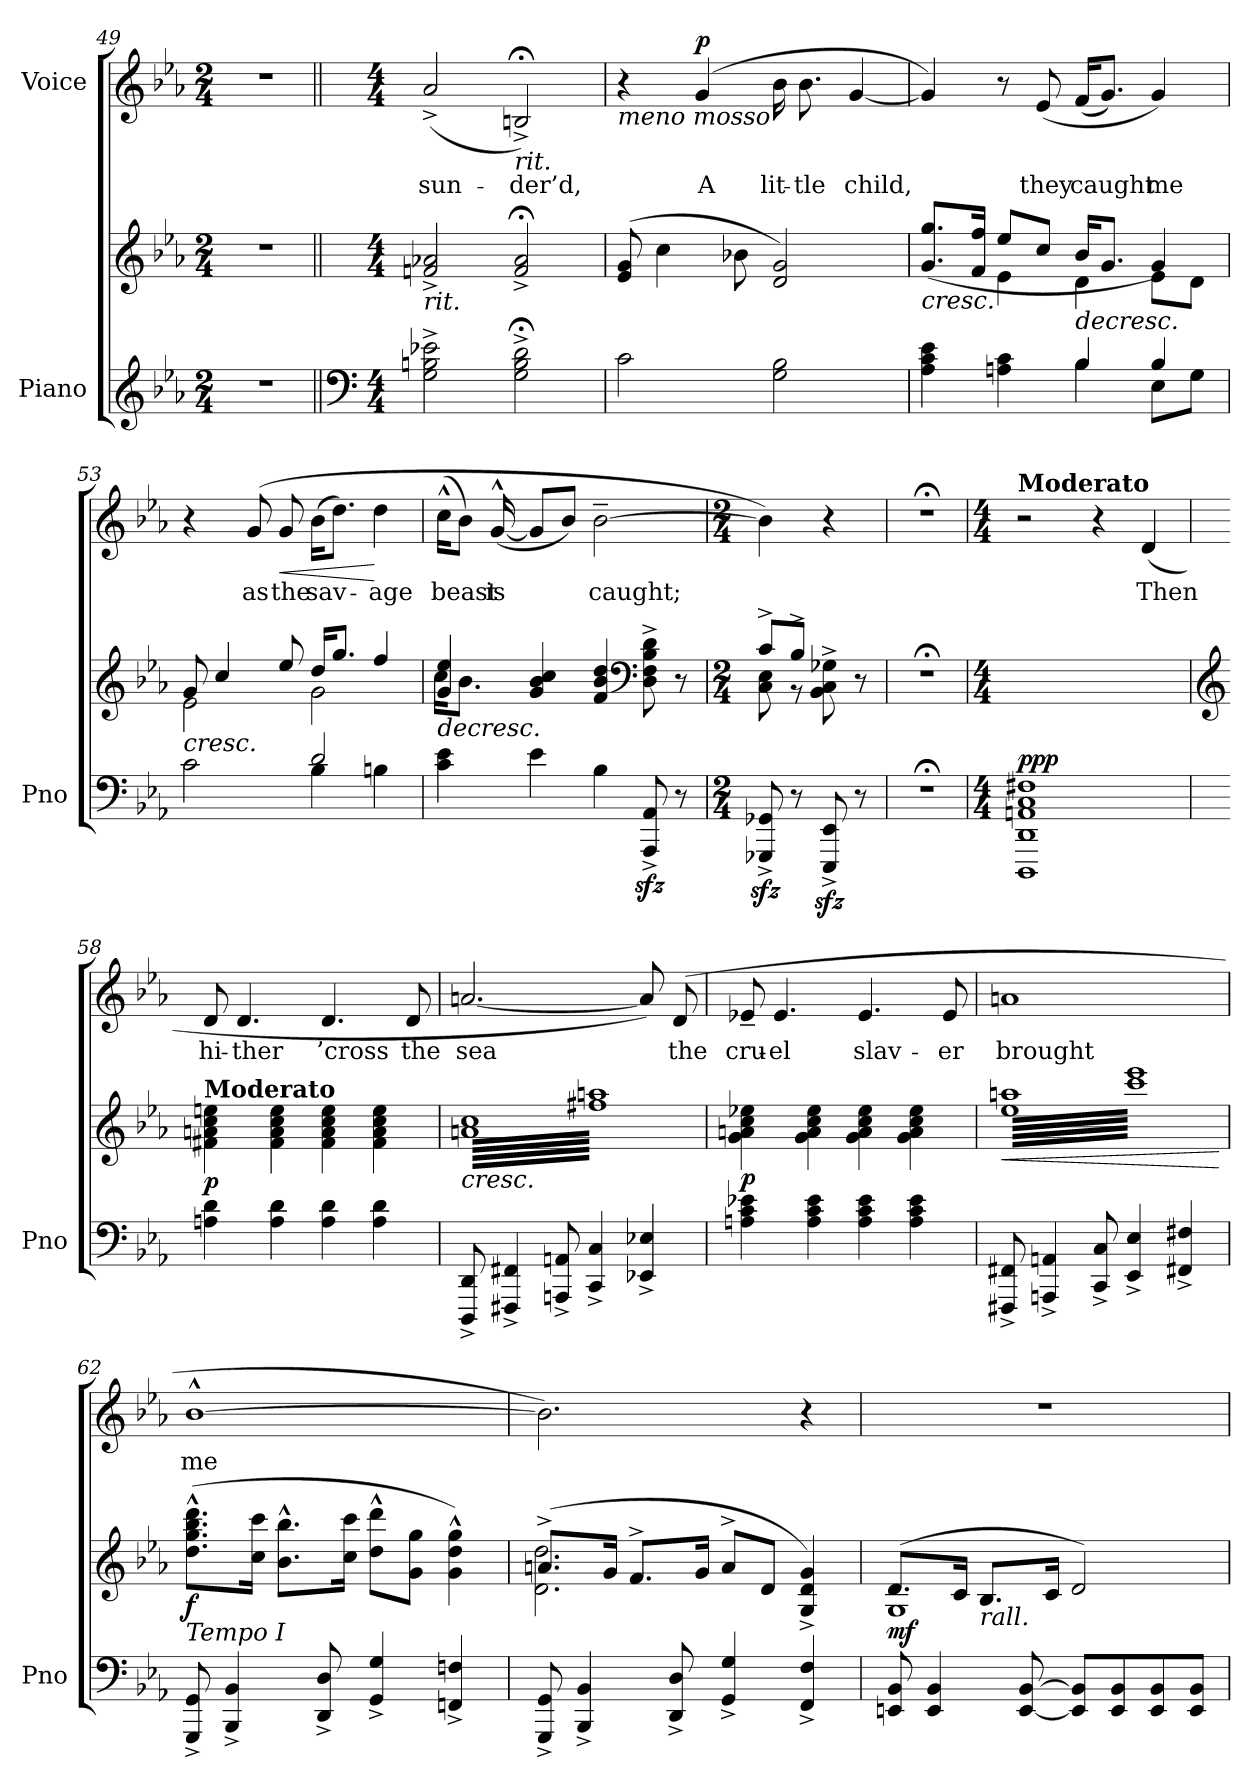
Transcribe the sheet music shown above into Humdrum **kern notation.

**kern	**kern	**dynam	**kern	**text	**dynam
*part2	*part2	*part2	*part1	*part1	*part1
*staff3	*staff2	*staff2/3	*staff1	*staff1	*staff1
*I"Piano	*	*	*I"Voice	*	*
*I'Pno	*	*	*	*	*
*clefG2	*clefG2	*	*clefG2	*	*
*k[b-e-a-]	*k[b-e-a-]	*	*k[b-e-a-]	*	*
*M2/4	*M2/4	*	*M2/4	*	*
=49	=49	=49	=49	=49	=49
2r	2r	.	2r	.	.
!!LO:PB:g=z
=50||	=50||	=50||	=50||	=50||	=50||
*clefF4	*	*	*	*	*
*M4/4	*M4/4	*	*M4/4	*	*
!	!LO:TX:b:i:t=rit.	!	!	!	!
!	!	!	!	!LO:LY:b	!
2G\^ 2Bn\^ 2e-X\^	2fn/^> 2a-X/^>	.	(2a-^>/	sun-	.
!	!	!	!LO:TX:b:i:t=rit.	!	!
!	!	!	!	!LO:LY:b	!
2G\;<^ 2B\;<^ 2d\;<^	2f/;<^> 2a-/;<^>	.	2Bn;<^>/)	-der’d,	.
=51	=51	=51	=51	=51	=51
!	!	!	!LO:TX:b:i:t=meno mosso	!	!
!	!	!LO:DY:b	!	!	!
!	!	!LO:DY:n=1:b	!	!	!
2c\	(8e-/ 8g/	p other-dynamics	4r	.	.
.	4cc\	.	.	.	.
!	!	!	!	!LO:LY:b	!LO:DY:a
.	.	.	(4g/	A	p
.	8b-X\	.	.	.	.
!	!	!	!	!LO:LY:b	!
2G\ 2B-\	2d/ 2g/)	.	16b-\	lit-	.
!	!	!	!	!LO:LY:b	!
.	.	.	8.b-\	-tle	.
!	!	!	!	!LO:LY:b	!
.	.	.	[4g/	child,	.
=52	=52	=52	=52	=52	=52
*^	*	*	*	*	*
!	!	!	!LO:HP:b	!	!	!
*	*	*^	*	*	*	*
4A-\ 4c\ 4e-\	2ryy	(8.g/ 8.gg/L	4ryy	<	4g/])	.	.
.	.	16f/ 16ff/Jk	.	.	.	.	.
4An\ 4c\	.	8ee-/L	4e-\	.	8r	.	.
!	!	!	!	!	!	!LO:LY:b	!
.	.	8cc/J	.	.	(>8e-/	they	.
!	!	!	!	!LO:HP:b	!	!LO:LY:b	!
4B-/	4B-\	16b-/KL	4d\	>	(16f/KL	caught	.
.	.	8.g/J	.	.	8.g/J)	.	.
!	!	!	!	!	!	!LO:LY:b	!
4B-/	8E-\L	4g/)	8e-\L	.	4g/)	me	.
.	8G\J	.	8d\J	.	.	.	.
*v	*v	*	*	*	*	*	*
*	*v	*v	*	*	*	*
.	.	[	.	.	.
=53	=53	=53	=53	=53	=53
*^	*	*	*	*	*
!	!	!	!LO:HP:b	!	!	!
*	*	*^	*	*	*	*
2c\	2ryy	8g/	2e-\	<	4r	.	.
.	.	4cc/	.	.	.	.	.
!	!	!	!	!	!	!LO:LY:b	!
.	.	.	.	.	(8g/	as	.
!	!	!	!	!	!	!LO:LY:b	!LO:HP:b
.	.	8ee-/	.	.	8g/	the	<
!	!	!	!	!	!	!LO:LY:b	!
2d/	4B-\	16dd/KL	2g\	.	(16b-\KL	sav-	.
.	.	8.gg/J	.	.	8.dd\J)	.	.
!	!	!	!	!	!	!LO:LY:b	!
.	4Bn\	4ff/	.	.	4dd\	-age	[
*v	*v	*	*	*	*	*	*
*	*v	*v	*	*	*	*
.	.	]	.	.	.
!!LO:LB:g=z
=54	=54	=54	=54	=54	=54
!	!	!LO:HP:b	!	!LO:LY:b	!
*	*^	*	*	*	*
4c\ 4e-\	4g/ 4ee-/	16cc\KL	>	(16cc^^\KL	beast	.
.	.	8.b-\J	.	8b-\J)	.	.
!	!	!	!	!	!LO:LY:b	!
.	.	.	.	([16g^^/	is	.
4e-\	4g/ 4b-/ 4cc/	2.ryy	.	8g/L]	.	.
.	.	.	.	8b-/J)	.	.
!	!	!	!	!	!LO:LY:b	!
4B-\	4f/ 4b-/ 4dd/	.	.	[2b-~\	caught;	.
*	*clefF4	*	*	*	*	*
8AAA-/zz>^> 8AA-/zz>^>	8D\^ 8F\^ 8B-\^ 8d\^	.	[	.	.	.
8r	8r	.	.	.	.	.
=55	=55	=55	=55	=55	=55	=55
*M2/4	*M2/4	*	*	*M2/4	*	*
8GGG-X/zz>^> 8GG-X/zz>^>	8c^/L	8C\ 8E-\	.	4b-\])	.	.
8r	8B-^/J	8r	.	.	.	.
8EEE-/zz>^> 8EE-/zz>^>	8BB-\^ 8C\^ 8G-X\^	4ryy	.	4r	.	.
8r	8r	.	.	.	.	.
*	*v	*v	*	*	*	*
=56	=56	=56	=56	=56	=56
2r;<	2r;<	.	2r;<	.	.
=57	=57	=57	=57	=57	=57
*M4/4	*M4/4	*	*M4/4	*	*
!	!	!	!LO:TX:a:B:t=Moderato	!	!
!	!	!LO:DY:a=2	!	!	!
1DDD 1DD 1AAn 1C 1F#X	1ryy	ppp	2r	.	.
.	.	.	4r	.	.
!	!	!	!	!LO:LY:b	!
.	.	.	(4d/	Then	.
!!LO:LB:g=z
=58	=58	=58	=58	=58	=58
*	*clefG2	*	*	*	*
!	!LO:TX:a:B:t=Moderato	!	!	!	!
!	!	!LO:DY:b	!	!LO:LY:b	!
4An\ 4d\	4f#X\ 4an\ 4cc\ 4een\	p	8d/	hi-	.
!	!	!	!	!LO:LY:b	!
.	.	.	4.d/	-ther	.
4A\ 4d\	4f#\ 4a\ 4cc\ 4ee\	.	.	.	.
!	!	!	!	!LO:LY:b	!
4A\ 4d\	4f#\ 4a\ 4cc\ 4ee\	.	4.d/	’cross	.
4A\ 4d\	4f#\ 4a\ 4cc\ 4ee\	.	.	.	.
!	!	!	!	!LO:LY:b	!
.	.	.	8d/	the	.
=59	=59	=59	=59	=59	=59
!	!	!LO:HP:b	!	!LO:LY:b	!
*	*tremolo	*	*	*	*
8DDD/^> 8DD/^>	64an 64ccLLLL	<	[2.an/	sea	.
.	64ff#X 64aan	.	.	.	.
.	64an 64cc	.	.	.	.
.	64ff#X 64aan	.	.	.	.
.	64an 64cc	.	.	.	.
.	64ff#X 64aan	.	.	.	.
.	64an 64cc	.	.	.	.
.	64ff#X 64aan	.	.	.	.
4FFF#X/^> 4FF#X/^>	64an 64cc	.	.	.	.
.	64ff#X 64aan	.	.	.	.
.	64an 64cc	.	.	.	.
.	64ff#X 64aan	.	.	.	.
.	64an 64cc	.	.	.	.
.	64ff#X 64aan	.	.	.	.
.	64an 64cc	.	.	.	.
.	64ff#X 64aan	.	.	.	.
.	64an 64cc	.	.	.	.
.	64ff#X 64aan	.	.	.	.
.	64an 64cc	.	.	.	.
.	64ff#X 64aan	.	.	.	.
.	64an 64cc	.	.	.	.
.	64ff#X 64aan	.	.	.	.
.	64an 64cc	.	.	.	.
.	64ff#X 64aan	.	.	.	.
8AAAn/^> 8AAn/^>	64an 64cc	.	.	.	.
.	64ff#X 64aan	.	.	.	.
.	64an 64cc	.	.	.	.
.	64ff#X 64aan	.	.	.	.
.	64an 64cc	.	.	.	.
.	64ff#X 64aan	.	.	.	.
.	64an 64cc	.	.	.	.
.	64ff#X 64aan	.	.	.	.
4CC/^> 4C/^>	64an 64cc	.	.	.	.
.	64ff#X 64aan	.	.	.	.
.	64an 64cc	.	.	.	.
.	64ff#X 64aan	.	.	.	.
.	64an 64cc	.	.	.	.
.	64ff#X 64aan	.	.	.	.
.	64an 64cc	.	.	.	.
.	64ff#X 64aan	.	.	.	.
.	64an 64cc	.	.	.	.
.	64ff#X 64aan	.	.	.	.
.	64an 64cc	.	.	.	.
.	64ff#X 64aan	.	.	.	.
.	64an 64cc	.	.	.	.
.	64ff#X 64aan	.	.	.	.
.	64an 64cc	.	.	.	.
.	64ff#X 64aan	.	.	.	.
4EE-X/^> 4E-X/^>	64an 64cc	.	8a/])	.	.
.	64ff#X 64aan	.	.	.	.
.	64an 64cc	.	.	.	.
.	64ff#X 64aan	.	.	.	.
.	64an 64cc	.	.	.	.
.	64ff#X 64aan	.	.	.	.
.	64an 64cc	.	.	.	.
.	64ff#X 64aan	.	.	.	.
!	!	!	!	!LO:LY:b	!
.	64an 64cc	.	(8d/	the	.
.	64ff#X 64aan	.	.	.	.
.	64an 64cc	.	.	.	.
.	64ff#X 64aan	.	.	.	.
.	64an 64cc	.	.	.	.
.	64ff#X 64aan	.	.	.	.
.	64an 64cc	.	.	.	.
.	64ff#X 64aanJJJJ	.	.	.	.
*	*Xtremolo	*	*	*	*
.	.	]	.	.	.
=60	=60	=60	=60	=60	=60
!	!	!LO:DY:b	!	!LO:LY:b	!
4An\ 4c\ 4e-X\	4g\ 4an\ 4cc\ 4ee-X\	p	8e-X~>/	cru-	.
.	.	.	.	.	.
.	.	.	.	.	.
.	.	.	.	.	.
.	.	.	.	.	.
.	.	.	.	.	.
.	.	.	.	.	.
.	.	.	.	.	.
!	!	!	!	!LO:LY:b	!
.	.	.	4.e-/	-el	.
.	.	.	.	.	.
.	.	.	.	.	.
.	.	.	.	.	.
.	.	.	.	.	.
.	.	.	.	.	.
.	.	.	.	.	.
.	.	.	.	.	.
4A\ 4c\ 4e-\	4g\ 4a\ 4cc\ 4ee-\	.	.	.	.
.	.	.	.	.	.
.	.	.	.	.	.
.	.	.	.	.	.
.	.	.	.	.	.
.	.	.	.	.	.
.	.	.	.	.	.
.	.	.	.	.	.
.	.	.	.	.	.
.	.	.	.	.	.
.	.	.	.	.	.
.	.	.	.	.	.
.	.	.	.	.	.
.	.	.	.	.	.
.	.	.	.	.	.
.	.	.	.	.	.
!	!	!	!	!LO:LY:b	!
4A\ 4c\ 4e-\	4g\ 4a\ 4cc\ 4ee-\	.	4.e-/	slav-	.
4A\ 4c\ 4e-\	4g\ 4a\ 4cc\ 4ee-\	.	.	.	.
!	!	!	!	!LO:LY:b	!
.	.	.	8e-/	-er	.
=61	=61	=61	=61	=61	=61
!	!	!LO:HP:b	!	!LO:LY:b	!
*	*tremolo	*	*	*	*
8FFF#X/^> 8FF#X/^>	64ee- 64aanLLLL	<	1an	brought	.
.	64ccc 64eee-	.	.	.	.
.	64ee- 64aan	.	.	.	.
.	64ccc 64eee-	.	.	.	.
.	64ee- 64aan	.	.	.	.
.	64ccc 64eee-	.	.	.	.
.	64ee- 64aan	.	.	.	.
.	64ccc 64eee-	.	.	.	.
4AAAn/^> 4AAn/^>	64ee- 64aan	.	.	.	.
.	64ccc 64eee-	.	.	.	.
.	64ee- 64aan	.	.	.	.
.	64ccc 64eee-	.	.	.	.
.	64ee- 64aan	.	.	.	.
.	64ccc 64eee-	.	.	.	.
.	64ee- 64aan	.	.	.	.
.	64ccc 64eee-	.	.	.	.
.	64ee- 64aan	.	.	.	.
.	64ccc 64eee-	.	.	.	.
.	64ee- 64aan	.	.	.	.
.	64ccc 64eee-	.	.	.	.
.	64ee- 64aan	.	.	.	.
.	64ccc 64eee-	.	.	.	.
.	64ee- 64aan	.	.	.	.
.	64ccc 64eee-	.	.	.	.
8CC/^> 8C/^>	64ee- 64aan	.	.	.	.
.	64ccc 64eee-	.	.	.	.
.	64ee- 64aan	.	.	.	.
.	64ccc 64eee-	.	.	.	.
.	64ee- 64aan	.	.	.	.
.	64ccc 64eee-	.	.	.	.
.	64ee- 64aan	.	.	.	.
.	64ccc 64eee-	.	.	.	.
4EE-/^> 4E-/^>	64ee- 64aan	.	.	.	.
.	64ccc 64eee-	.	.	.	.
.	64ee- 64aan	.	.	.	.
.	64ccc 64eee-	.	.	.	.
.	64ee- 64aan	.	.	.	.
.	64ccc 64eee-	.	.	.	.
.	64ee- 64aan	.	.	.	.
.	64ccc 64eee-	.	.	.	.
.	64ee- 64aan	.	.	.	.
.	64ccc 64eee-	.	.	.	.
.	64ee- 64aan	.	.	.	.
.	64ccc 64eee-	.	.	.	.
.	64ee- 64aan	.	.	.	.
.	64ccc 64eee-	.	.	.	.
.	64ee- 64aan	.	.	.	.
.	64ccc 64eee-	.	.	.	.
4FF#X/^> 4F#X/^>	64ee- 64aan	.	.	.	.
.	64ccc 64eee-	.	.	.	.
.	64ee- 64aan	.	.	.	.
.	64ccc 64eee-	.	.	.	.
.	64ee- 64aan	.	.	.	.
.	64ccc 64eee-	.	.	.	.
.	64ee- 64aan	.	.	.	.
.	64ccc 64eee-	.	.	.	.
.	64ee- 64aan	.	.	.	.
.	64ccc 64eee-	.	.	.	.
.	64ee- 64aan	.	.	.	.
.	64ccc 64eee-	.	.	.	.
.	64ee- 64aan	.	.	.	.
.	64ccc 64eee-	.	.	.	.
.	64ee- 64aan	.	.	.	.
.	64ccc 64eee-JJJJ	.	.	.	.
*	*Xtremolo	*	*	*	*
.	.	[	.	.	.
!!LO:PB:g=z
=62	=62	=62	=62	=62	=62
!	!LO:TX:b:i:t=Tempo I	!	!	!	!
!	!	!LO:DY:b	!	!LO:LY:b	!
8GGG/^> 8GG/^>	(8.dd\^^ 8.gg\^^ 8.bb-\^^ 8.ddd\^^L	f	[1b-^^	me	.
.	.	.	.	.	.
.	.	.	.	.	.
.	.	.	.	.	.
.	.	.	.	.	.
.	.	.	.	.	.
.	.	.	.	.	.
.	.	.	.	.	.
4BBB-/^> 4BB-/^>	.	.	.	.	.
.	.	.	.	.	.
.	.	.	.	.	.
.	.	.	.	.	.
.	16cc\ 16ccc\Jk	.	.	.	.
.	.	.	.	.	.
.	.	.	.	.	.
.	.	.	.	.	.
.	8.b-\^^ 8.bb-\^^L	.	.	.	.
.	.	.	.	.	.
.	.	.	.	.	.
.	.	.	.	.	.
.	.	.	.	.	.
.	.	.	.	.	.
.	.	.	.	.	.
.	.	.	.	.	.
8DD/^> 8D/^>	.	.	.	.	.
.	.	.	.	.	.
.	.	.	.	.	.
.	.	.	.	.	.
.	16cc\ 16ccc\Jk	.	.	.	.
.	.	.	.	.	.
.	.	.	.	.	.
.	.	.	.	.	.
4GG/^> 4G/^>	8dd\^^ 8ddd\^^L	.	.	.	.
.	8g\ 8gg\J	.	.	.	.
4FFn/^> 4Fn/^>	4g\^^ 4dd\^^ 4gg\^^)	.	.	.	.
=63	=63	=63	=63	=63	=63
*	*^	*	*	*	*
8GGG/^> 8GG/^>	(8.an^/L	2.d\ 2.dd\	.	2.b-\])	.	.
4BBB-/^> 4BB-/^>	.	.	.	.	.	.
.	16g/Jk	.	.	.	.	.
.	8.f^/L	.	.	.	.	.
8DD/^> 8D/^>	.	.	.	.	.	.
.	16g/Jk	.	.	.	.	.
4GG/^> 4G/^>	8a^/L	.	.	.	.	.
.	8d/J	.	.	.	.	.
4FF/^> 4F/^>	4G/^> 4d/^> 4g/^>)	4ryy	.	4r	.	.
*	*v	*v	*	*	*	*
.	.	[	.	.	.
=64	=64	=64	=64	=64	=64
*	*^	*	*	*	*
!	!	!	!LO:DY:b	!	!	!
8EEn/ 8BB-/	(8.d/L	1G	mf	1r	.	.
4EE/ 4BB-/	.	.	.	.	.	.
.	16c/Jk	.	.	.	.	.
!	!LO:TX:b:i:t=rall.	!	!	!	!	!
.	8.B-/L	.	.	.	.	.
[8EE/ [8BB-/	.	.	.	.	.	.
.	16c/Jk	.	.	.	.	.
8EE/] 8BB-/]L	2d/)	.	.	.	.	.
8EE/ 8BB-/	.	.	.	.	.	.
8EE/ 8BB-/	.	.	.	.	.	.
8EE/ 8BB-/J	.	.	.	.	.	.
*	*v	*v	*	*	*	*
=	=	=	=	=	=
*-	*-	*-	*-	*-	*-
